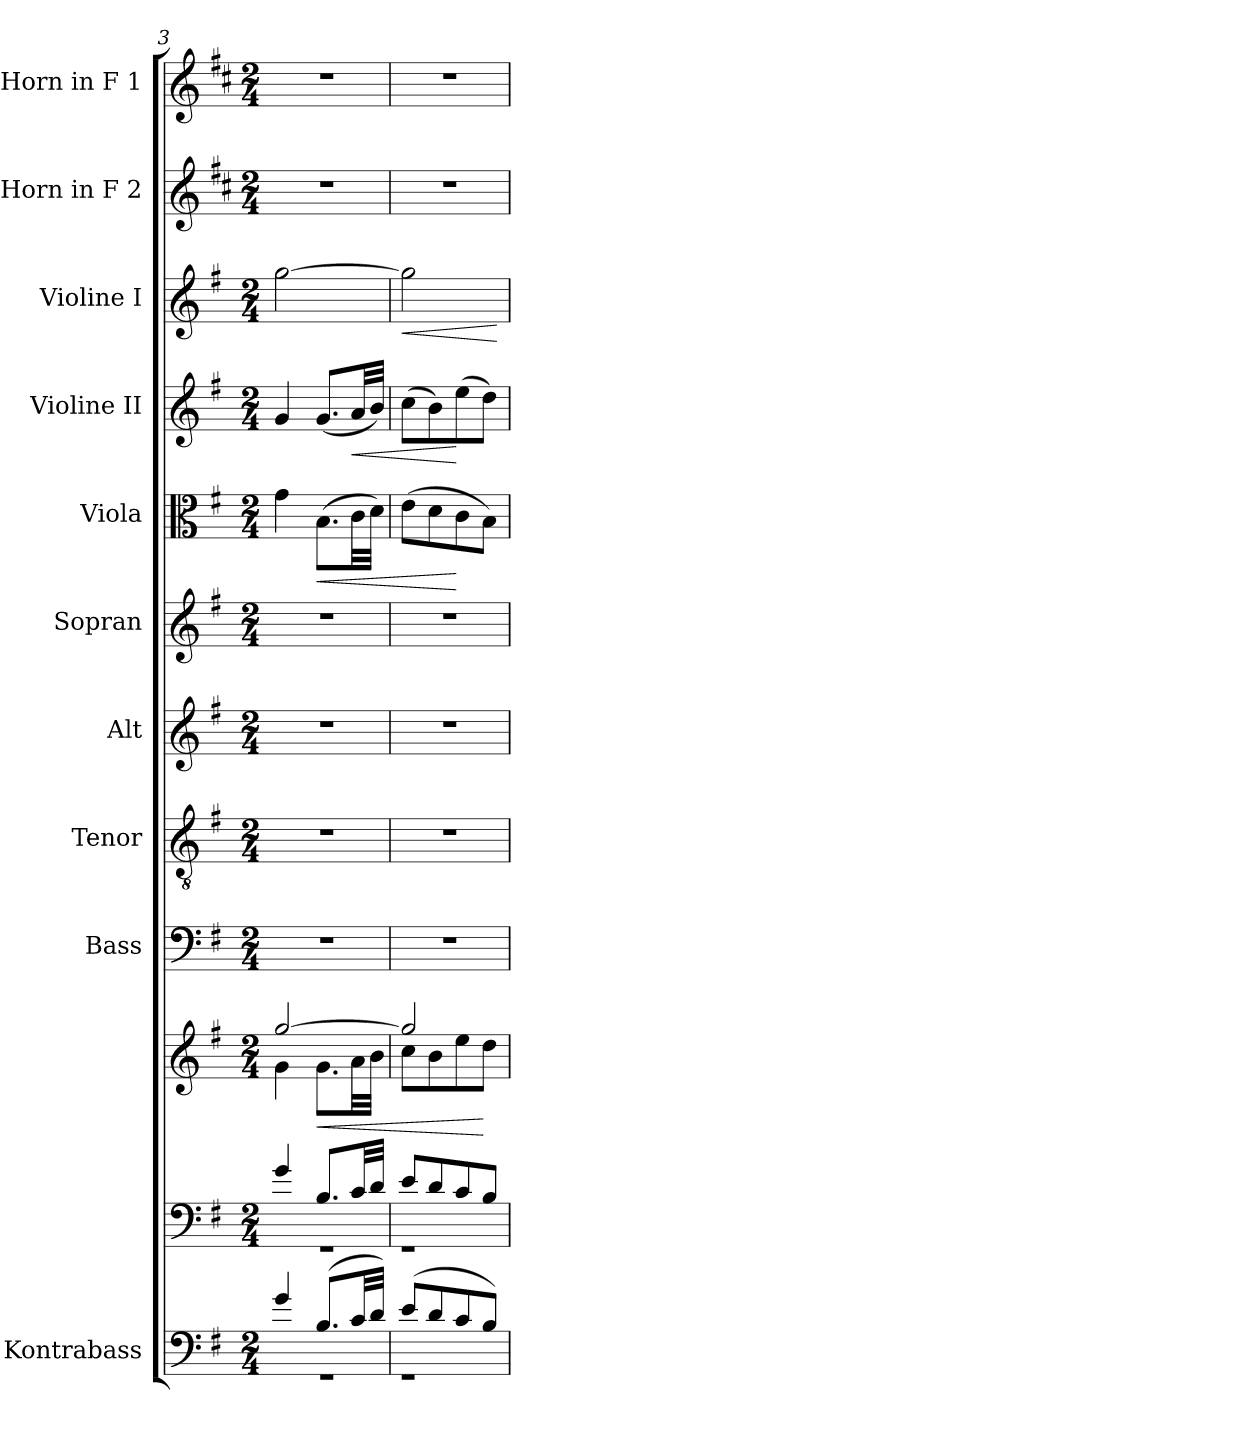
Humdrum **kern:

**kern	**kern	**kern	**dynam	**kern	**kern	**kern	**kern	**kern	**dynam	**kern	**dynam	**kern	**dynam	**kern	**kern
*part11	*part10	*part10	*part10	*part9	*part8	*part7	*part6	*part5	*part5	*part4	*part4	*part3	*part3	*part2	*part1
*staff12	*staff11	*staff10	*staff10/11	*staff9	*staff8	*staff7	*staff6	*staff5	*staff5	*staff4	*staff4	*staff3	*staff3	*staff2	*staff1
*I"Kontrabass	*	*	*	*I"Bass	*I"Tenor	*I"Alt	*I"Sopran	*I"Viola	*	*I"Violine II	*	*I"Violine I	*	*I"Horn in F 2	*I"Horn in F 1
*I'Kb.	*	*	*	*I'B.	*I'T.	*I'A.	*I'S.	*I'Vla.	*	*I'Vl. II	*	*I'Vl. I	*	*	*
*clefF4	*clefF4	*clefG2	*	*clefF4	*clefGv2	*clefG2	*clefG2	*clefC3	*	*clefG2	*	*clefG2	*	*clefG2	*clefG2
*ITrd7c12	*	*	*	*	*	*	*	*	*	*	*	*	*	*ITrd4c7	*ITrd4c7
*k[f#]	*k[f#]	*k[f#]	*	*k[f#]	*k[f#]	*k[f#]	*k[f#]	*k[f#]	*	*k[f#]	*	*k[f#]	*	*k[f#]	*k[f#]
*G:	*G:	*G:	*	*G:	*G:	*G:	*G:	*G:	*	*G:	*	*G:	*	*G:	*G:
*M2/4	*M2/4	*M2/4	*	*M2/4	*M2/4	*M2/4	*M2/4	*M2/4	*	*M2/4	*	*M2/4	*	*M2/4	*M2/4
=3	=3	=3	=3	=3	=3	=3	=3	=3	=3	=3	=3	=3	=3	=3	=3
*^	*^	*	*	*	*	*	*	*	*	*	*	*	*	*	*
!	!LO:N:vis=1	!	!LO:N:vis=1	!	!	!	!	!	!	!	!	!	!	!	!	!	!
*	*	*	*	*^	*	*	*	*	*	*	*	*	*	*	*	*	*
4G/	2rGG	4g/	2rGG	[>2gg/	4g\	.	2r	2r	2r	2r	4g\	.	4g/	.	[2gg\	.	2r	2r
!	!	!	!	!	!	!LO:HP:b	!	!	!	!	!	!LO:HP:b	!	!	!	!	!	!
(<8.BB/L	.	8.B/L	.	.	8.g\L	<	.	.	.	.	(>8.B\L	<	(<8.g/L	.	.	.	.	.
!	!	!	!	!	!	!	!	!	!	!	!	!	!	!LO:HP:b	!	!	!	!
32C/LL	.	32c/LL	.	.	32a\LL	.	.	.	.	.	32c\LL	.	32a/LL	<	.	.	.	.
32D/JJJ)	.	32d/JJJ	.	.	32b\JJJ	.	.	.	.	.	32d\JJJ)	.	32b/JJJ)	.	.	.	.	.
=4	=4	=4	=4	=4	=4	=4	=4	=4	=4	=4	=4	=4	=4	=4	=4	=4	=4	=4
!	!LO:N:vis=1	!	!LO:N:vis=1	!	!	!	!	!	!	!	!	!	!	!	!	!LO:HP:b	!	!
(<8E/L	2rGG	8e/L	2rGG	2gg/]	8cc\L	.	2r	2r	2r	2r	(>8e\L	.	(>8cc\L	.	2gg\]	<	2r	2r
8D/	.	8d/	.	.	8b\	.	.	.	.	.	8d\	.	8b\)	.	.	.	.	.
8C/	.	8c/	.	.	8ee\	.	.	.	.	.	8c\	[	(>8ee\	[	.	.	.	.
8BB/J)	.	8B/J	.	.	8dd\J	[	.	.	.	.	8B\J)	.	8dd\J)	.	.	.	.	.
*v	*v	*	*	*	*	*	*	*	*	*	*	*	*	*	*	*	*	*
*	*v	*v	*	*	*	*	*	*	*	*	*	*	*	*	*	*	*
*	*	*v	*v	*	*	*	*	*	*	*	*	*	*	*	*	*
.	.	.	.	.	.	.	.	.	.	.	.	.	[	.	.
=	=	=	=	=	=	=	=	=	=	=	=	=	=	=	=
*-	*-	*-	*-	*-	*-	*-	*-	*-	*-	*-	*-	*-	*-	*-	*-
